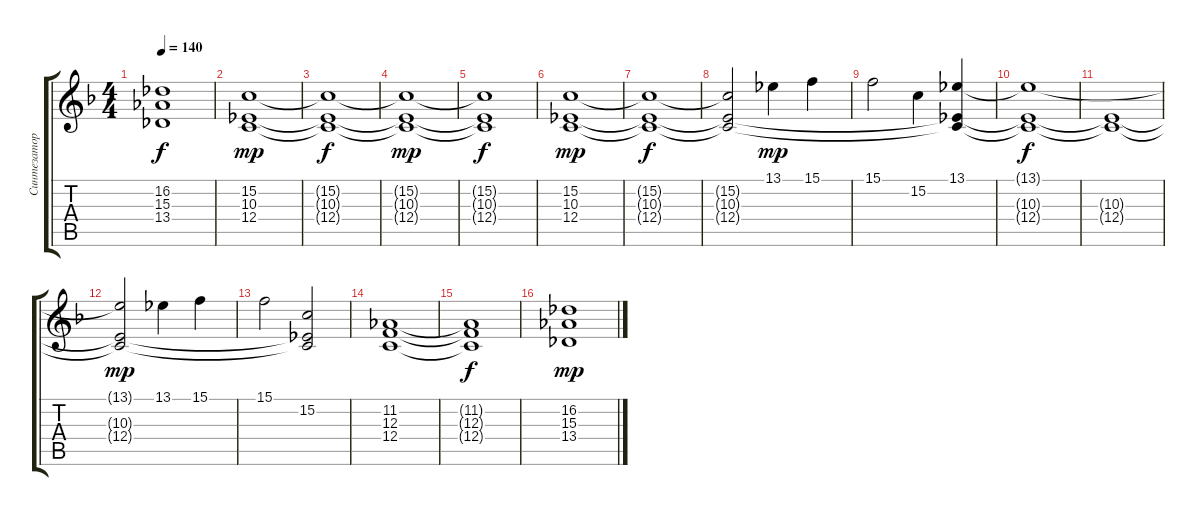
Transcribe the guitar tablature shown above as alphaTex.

\track ("Синтезатор" "Синтезатор") {instrument pad7halo}
\staff {score tabs}
\tuning (D4 A3 F3 C3 G2 D2) {hide}
\ts (4 4)
\tempo 140
\clef g2
\ks dminor
(16.2{t} 15.3{t} 13.4{t}).1{dy f} |
(15.2 10.3 12.4).1{dy mp} |
(15.2{t} 10.3{t} 12.4{t}).1{dy f} |
(15.2{t} 10.3{t} 12.4{t}).1{dy mp} |
(15.2{t} 10.3{t} 12.4{t}).1{dy f} |
(15.2 10.3 12.4).1{dy mp} |
(15.2{t} 10.3{t} 12.4{t}).1{dy f} |
(15.2{t} 10.3{t} 12.4{t}).2 13.1.4{dy mp} 15.1.4 |
15.1.2 15.2.4 (13.1 10.3{t} 12.4{t}).4 |
(13.1{t} 10.3{t} 12.4{t}).1{dy f} |
(10.3{t} 12.4{t}).1 |
(13.1{t} 10.3{t} 12.4{t}).2{dy mp} 13.1.4 15.1.4 |
15.1.2 (15.2 10.3{t} 12.4{t}).2 |
(11.2 12.3 12.4).1 |
(11.2{t} 12.3{t} 12.4{t}).1{dy f} |
(16.2 15.3 13.4).1{dy mp}
